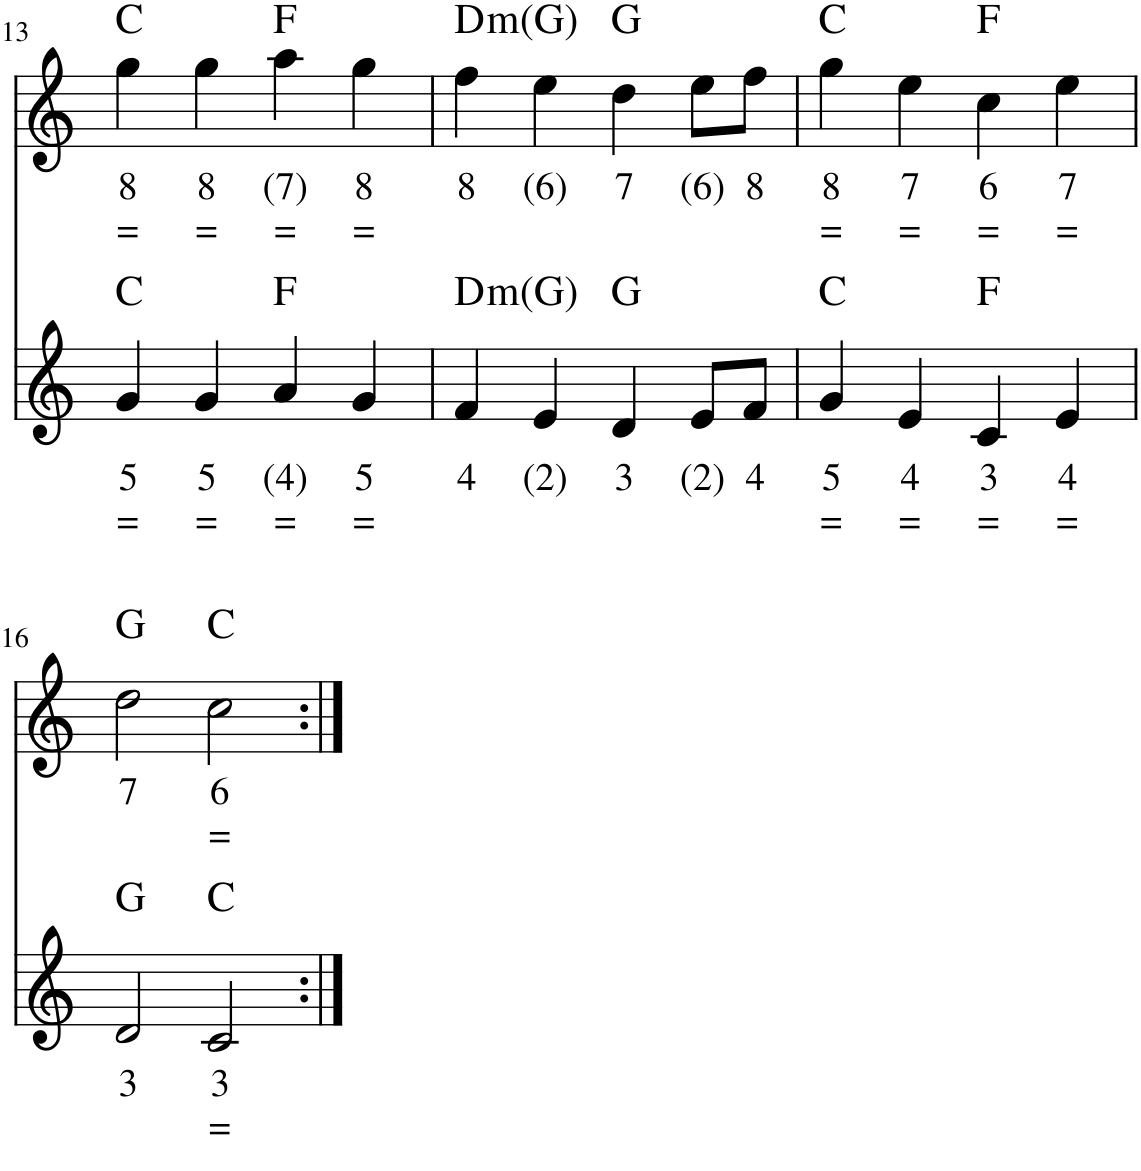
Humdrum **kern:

**kern	**text	**text	**kern	**text	**text	**harte
*part2	*part2	*part2	*part1	*part1	*part1	*part1
*staff2	*staff2	*staff2	*staff1	*staff1	*staff1	*
*I"Stem	*	*	*I"Stem	*	*	*
!!LO:PB:g=z
*clefG2	*	*	*clefG2	*	*	*
*k[]	*	*	*k[]	*	*	*
*M4/4	*	*	*M4/4	*	*	*
=13	=13	=13	=13	=13	=13	=13
!	!LO:LY:b	!LO:LY:b	!	!LO:LY:b	!LO:LY:b	!
4g/	5	=	4gg\	8	=	C:maj
!	!LO:LY:b	!LO:LY:b	!	!LO:LY:b	!LO:LY:b	!
4g/	5	=	4gg\	8	=	.
!	!LO:LY:b	!LO:LY:b	!	!LO:LY:b	!LO:LY:b	!
4a/	(4)	=	4aa\	(7)	=	F:maj
!	!LO:LY:b	!LO:LY:b	!	!LO:LY:b	!LO:LY:b	!
4g/	5	=	4gg\	8	=	.
=14	=14	=14	=14	=14	=14	=14
!	!LO:LY:b	!	!	!LO:LY:b	!	!LO:H:kt=m
4f/	4	.	4ff\	8	.	D:min
!	!LO:LY:b	!	!	!LO:LY:b	!	!
4e/	(2)	.	4ee\	(6)	.	.
!	!LO:LY:b	!	!	!LO:LY:b	!	!
4d/	3	.	4dd\	7	.	G:maj
!	!LO:LY:b	!	!	!LO:LY:b	!	!
8e/L	(2)	.	8ee\L	(6)	.	.
!	!LO:LY:b	!	!	!LO:LY:b	!	!
8f/J	4	.	8ff\J	8	.	.
=15	=15	=15	=15	=15	=15	=15
!	!LO:LY:b	!LO:LY:b	!	!LO:LY:b	!LO:LY:b	!
4g/	5	=	4gg\	8	=	C:maj
!	!LO:LY:b	!LO:LY:b	!	!LO:LY:b	!LO:LY:b	!
4e/	4	=	4ee\	7	=	.
!	!LO:LY:b	!LO:LY:b	!	!LO:LY:b	!LO:LY:b	!
4c/	3	=	4cc\	6	=	F:maj
!	!LO:LY:b	!LO:LY:b	!	!LO:LY:b	!LO:LY:b	!
4e/	4	=	4ee\	7	=	.
!!LO:LB:g=z
=16	=16	=16	=16	=16	=16	=16
!	!LO:LY:b	!	!	!LO:LY:b	!	!
2d/	3	.	2dd\	7	.	G:maj
!	!LO:LY:b	!LO:LY:b	!	!LO:LY:b	!LO:LY:b	!
2c/	3	=	2cc\	6	=	C:maj
=:|!	=:|!	=:|!	=:|!	=:|!	=:|!	=:|!
*-	*-	*-	*-	*-	*-	*-
